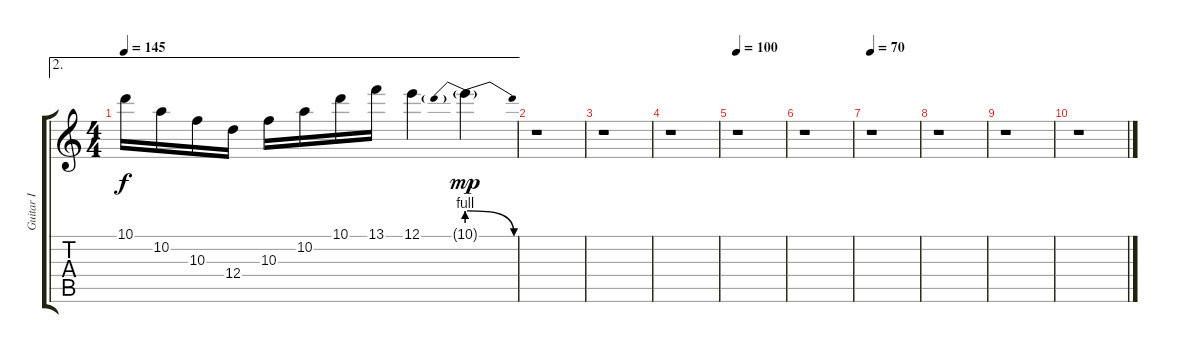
\track ("Guitar I" "Guitar I") {instrument distortionguitar}
\staff {score tabs}
\tuning (E4 B3 G3 D3 A2 E2) {hide}
\ae 2
\ts (4 4)
\tempo 145
\clef g2
\ks c
10.1.16{dy f} 10.2.16 10.3.16 12.4.16 10.3.16 10.2.16 10.1.16 13.1.16 12.1.4 10.1{be (prebendrelease 0 4 60 0) g}.4{dy mp} |
r.1 |
r.1 |
r.1 |
\tempo 100
r.1 |
r.1 |
\tempo 70
r.1 |
r.1 |
r.1 |
r.1
